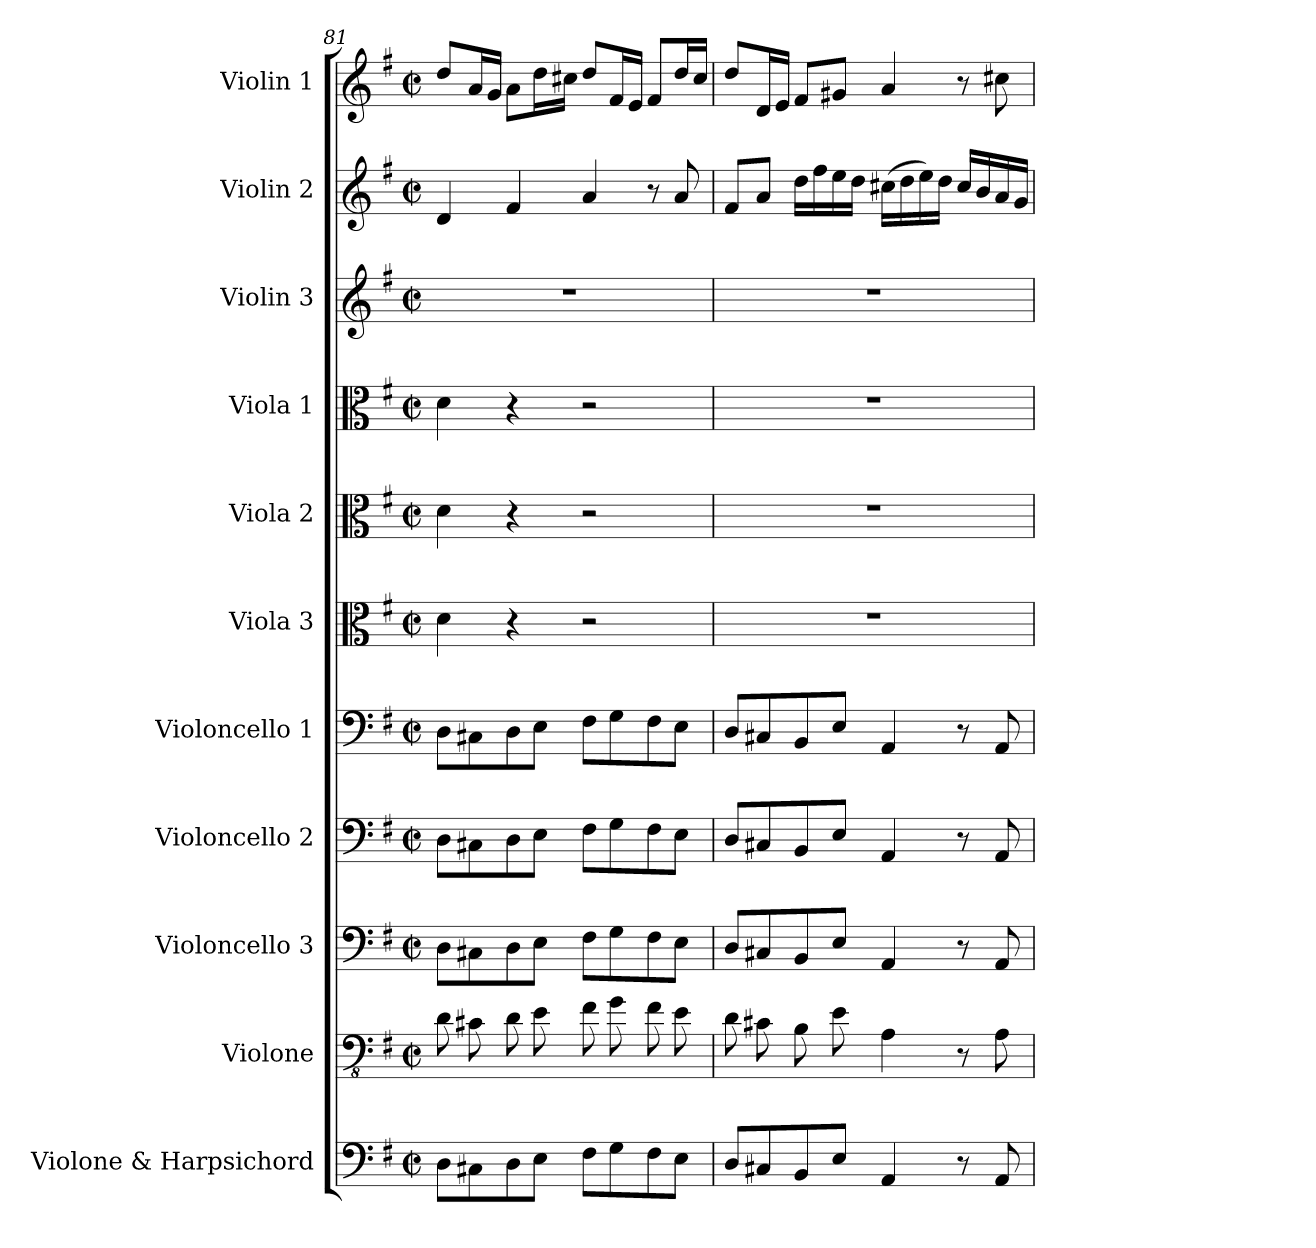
**kern	**kern	**kern	**kern	**kern	**kern	**kern	**kern	**kern	**kern	**kern
*part11	*part10	*part9	*part8	*part7	*part6	*part5	*part4	*part3	*part2	*part1
*staff11	*staff10	*staff9	*staff8	*staff7	*staff6	*staff5	*staff4	*staff3	*staff2	*staff1
*I"Violone &amp; Harpsichord	*I"Violone	*I"Violoncello 3	*I"Violoncello 2	*I"Violoncello 1	*I"Viola 3	*I"Viola 2	*I"Viola 1	*I"Violin 3	*I"Violin 2	*I"Violin 1
*I'Vne. &amp; Hch.	*I'Vne.	*I'Vc. 3	*I'Vc. 2	*I'Vc. 1	*I'Vla. 3	*I'Vla. 2	*I'Vla. 1	*I'Vln. 3	*I'Vln. 2	*I'Vln. 1
*clefF4	*clefFv4	*clefF4	*clefF4	*clefF4	*clefC3	*clefC3	*clefC3	*clefG2	*clefG2	*clefG2
*	*ITrd7c12	*	*	*	*	*	*	*	*	*
*k[f#]	*k[f#]	*k[f#]	*k[f#]	*k[f#]	*k[f#]	*k[f#]	*k[f#]	*k[f#]	*k[f#]	*k[f#]
*M4/4	*M4/4	*M4/4	*M4/4	*M4/4	*M4/4	*M4/4	*M4/4	*M4/4	*M4/4	*M4/4
*met(c|)	*met(c|)	*met(c|)	*met(c|)	*met(c|)	*met(c|)	*met(c|)	*met(c|)	*met(c|)	*met(c|)	*met(c|)
=81	=81	=81	=81	=81	=81	=81	=81	=81	=81	=81
8D\L	8DD	8D\L	8D\L	8D\L	4d\	4d\	4d\	1r	4d/	8dd/L
8C#X\	8CC#X	8C#X\	8C#X\	8C#X\	.	.	.	.	.	16a/L
.	.	.	.	.	.	.	.	.	.	16g/JJ
8D\	8DD	8D\	8D\	8D\	4r	4r	4r	.	4f#/	8a\L
8E\J	8EE	8E\J	8E\J	8E\J	.	.	.	.	.	16dd\L
.	.	.	.	.	.	.	.	.	.	16cc#X\JJ
8F#\L	8FF#	8F#\L	8F#\L	8F#\L	2r	2r	2r	.	4a/	8dd/L
8G\	8GG	8G\	8G\	8G\	.	.	.	.	.	16f#/L
.	.	.	.	.	.	.	.	.	.	16e/JJ
8F#\	8FF#	8F#\	8F#\	8F#\	.	.	.	.	8r	8f#/L
8E\J	8EE	8E\J	8E\J	8E\J	.	.	.	.	8a/	16dd/L
.	.	.	.	.	.	.	.	.	.	16cc#/JJ
=82	=82	=82	=82	=82	=82	=82	=82	=82	=82	=82
8D/L	8DD	8D/L	8D/L	8D/L	1r	1r	1r	1r	8f#/L	8dd/L
8C#X/	8CC#X	8C#X/	8C#X/	8C#X/	.	.	.	.	8a/J	16d/L
.	.	.	.	.	.	.	.	.	.	16e/JJ
8BB/	8BBB	8BB/	8BB/	8BB/	.	.	.	.	16dd\LL	8f#/L
.	.	.	.	.	.	.	.	.	16ff#\	.
8E/J	8EE	8E/J	8E/J	8E/J	.	.	.	.	16ee\	8g#X/J
.	.	.	.	.	.	.	.	.	16dd\JJ	.
4AA/	4AAA	4AA/	4AA/	4AA/	.	.	.	.	(16cc#X\LL	4a/
.	.	.	.	.	.	.	.	.	16dd\	.
.	.	.	.	.	.	.	.	.	16ee\)	.
.	.	.	.	.	.	.	.	.	16dd\JJ	.
8r	8r	8r	8r	8r	.	.	.	.	16cc#/LL	8r
.	.	.	.	.	.	.	.	.	16b/	.
8AA/	8AAA	8AA/	8AA/	8AA/	.	.	.	.	16a/	8cc#X\
.	.	.	.	.	.	.	.	.	16g/JJ	.
=	=	=	=	=	=	=	=	=	=	=
*-	*-	*-	*-	*-	*-	*-	*-	*-	*-	*-
